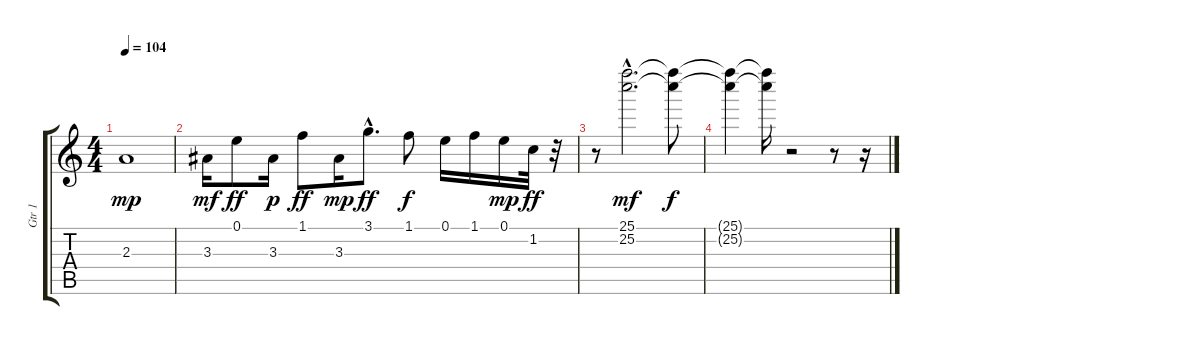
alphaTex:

\track ("Gtr 1" "Gtr 1") {instrument acousticguitarsteel}
\staff {score tabs}
\tuning (E4 B3 G3 D3 A2 E2) {hide}
\ts (4 4)
\tempo 104
\clef g2
\ks c
2.3.1{dy mp} |
3.3.16{dy mf} 0.1.8{dy ff} 3.3.16{dy p} 1.1.8{dy ff} 3.3.16{dy mp} 3.1{hac}.8{d dy ff} 1.1.8{dy f} 0.1.16 1.1.16 0.1.16{dy mp} 1.2.32{dy ff} r.32 |
r.8 (25.1{hac} 25.2{hac}).2{d dy mf} (25.1{t} 25.2{t}).8{dy f} |
(25.1{t} 25.2{t}).4 (25.1{t} 25.2{t}).16 r.2 r.8 r.16
